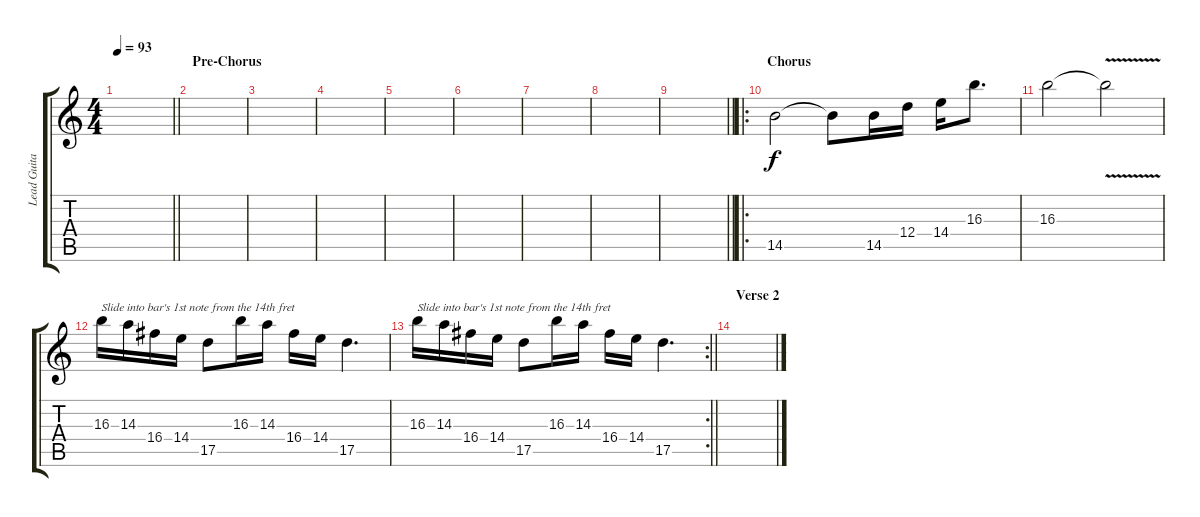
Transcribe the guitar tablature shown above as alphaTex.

\track ("Lead Guitar" "Lead Guita") {instrument overdrivenguitar}
\staff {score tabs}
\tuning (E4 B3 G3 D3 A2 E2) {hide}
\ts (4 4)
\tempo 93
\clef g2
\barLineRight lightlight
\ks c
|
\section ("" "Pre-Chorus")
|
|
|
|
|
|
|
\barLineRight lightlight
|
\ro
\section ("" "Chorus")
14.5.2 14.5{t}.8 14.5.16 12.4.16 14.4.16 16.3.8{d} |
16.3.2 16.3{v t}.2 |
16.3.16{txt "Slide into bar's 1st note from the 14th fret"} 14.3.16 16.4.16 14.4.16 17.5.8 16.3.16 14.3.16 16.4.16 14.4.16 17.5.4{d} |
\rc 2
\barLineRight lightlight
16.3.16{txt "Slide into bar's 1st note from the 14th fret"} 14.3.16 16.4.16 14.4.16 17.5.8 16.3.16 14.3.16 16.4.16 14.4.16 17.5.4{d} |
\section ("" "Verse 2")
